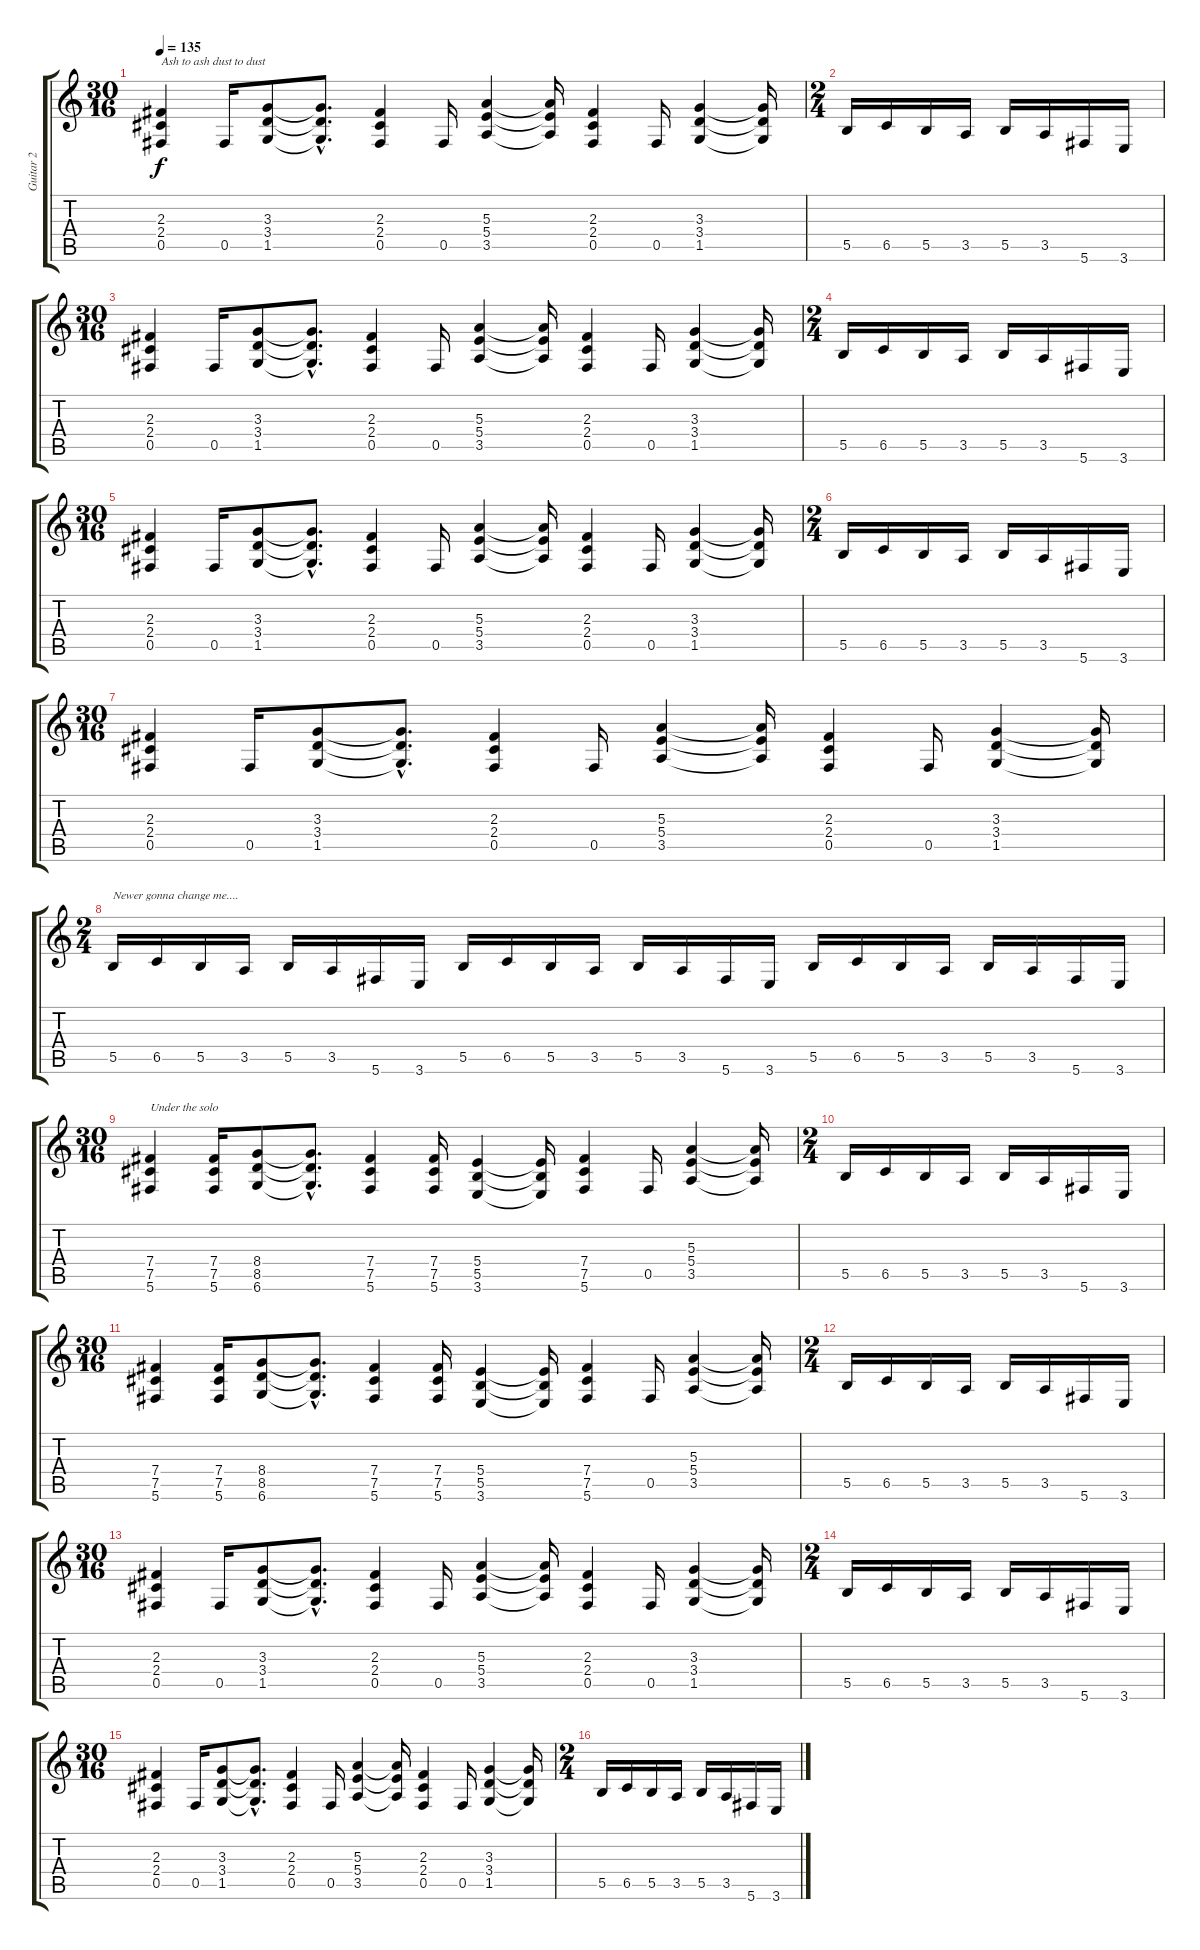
\track ("Guitar 2" "Guitar 2") {instrument distortionguitar}
\staff {score tabs}
\tuning (Db4 A3 E3 B2 Gb2 Db2) {hide}
\ts (30 16)
\tempo 135
\clef g2
\ks c
(2.3 2.4 0.5).4{txt "Ash to ash dust to dust" dy f} 0.5.16 (3.3 3.4 1.5).8 (3.3{hac t} 3.4{hac t} 1.5{hac t}).8{d} (2.3 2.4 0.5).4 0.5.16 (5.3 5.4 3.5).4 (5.3{t} 5.4{t} 3.5{t}).16 (2.3 2.4 0.5).4 0.5.16 (3.3 3.4 1.5).4 (3.3{t} 3.4{t} 1.5{t}).16 |
\ts (2 4)
5.5.16 6.5.16 5.5.16 3.5.16 5.5.16 3.5.16 5.6.16 3.6.16 |
\ts (30 16)
(2.3 2.4 0.5).4 0.5.16 (3.3 3.4 1.5).8 (3.3{hac t} 3.4{hac t} 1.5{hac t}).8{d} (2.3 2.4 0.5).4 0.5.16 (5.3 5.4 3.5).4 (5.3{t} 5.4{t} 3.5{t}).16 (2.3 2.4 0.5).4 0.5.16 (3.3 3.4 1.5).4 (3.3{t} 3.4{t} 1.5{t}).16 |
\ts (2 4)
5.5.16 6.5.16 5.5.16 3.5.16 5.5.16 3.5.16 5.6.16 3.6.16 |
\ts (30 16)
(2.3 2.4 0.5).4 0.5.16 (3.3 3.4 1.5).8 (3.3{hac t} 3.4{hac t} 1.5{hac t}).8{d} (2.3 2.4 0.5).4 0.5.16 (5.3 5.4 3.5).4 (5.3{t} 5.4{t} 3.5{t}).16 (2.3 2.4 0.5).4 0.5.16 (3.3 3.4 1.5).4 (3.3{t} 3.4{t} 1.5{t}).16 |
\ts (2 4)
5.5.16 6.5.16 5.5.16 3.5.16 5.5.16 3.5.16 5.6.16 3.6.16 |
\ts (30 16)
(2.3 2.4 0.5).4 0.5.16 (3.3 3.4 1.5).8 (3.3{hac t} 3.4{hac t} 1.5{hac t}).8{d} (2.3 2.4 0.5).4 0.5.16 (5.3 5.4 3.5).4 (5.3{t} 5.4{t} 3.5{t}).16 (2.3 2.4 0.5).4 0.5.16 (3.3 3.4 1.5).4 (3.3{t} 3.4{t} 1.5{t}).16 |
\ts (2 4)
5.5.16{txt "Newer gonna change me...."} 6.5.16 5.5.16 3.5.16 5.5.16 3.5.16 5.6.16 3.6.16 5.5.16 6.5.16 5.5.16 3.5.16 5.5.16 3.5.16 5.6.16 3.6.16 5.5.16 6.5.16 5.5.16 3.5.16 5.5.16 3.5.16 5.6.16 3.6.16 |
\ts (30 16)
(7.4 7.5 5.6).4{txt "Under the solo"} (7.4 7.5 5.6).16 (8.4 8.5 6.6).8 (8.4{hac t} 8.5{hac t} 6.6{hac t}).8{d} (7.4 7.5 5.6).4 (7.4 7.5 5.6).16 (5.4 5.5 3.6).4 (5.4{t} 5.5{t} 3.6{t}).16 (7.4 7.5 5.6).4 0.5.16 (5.3 5.4 3.5).4 (5.3{t} 5.4{t} 3.5{t}).16 |
\ts (2 4)
5.5.16 6.5.16 5.5.16 3.5.16 5.5.16 3.5.16 5.6.16 3.6.16 |
\ts (30 16)
(7.4 7.5 5.6).4{txt " "} (7.4 7.5 5.6).16 (8.4 8.5 6.6).8 (8.4{hac t} 8.5{hac t} 6.6{hac t}).8{d} (7.4 7.5 5.6).4 (7.4 7.5 5.6).16 (5.4 5.5 3.6).4 (5.4{t} 5.5{t} 3.6{t}).16 (7.4 7.5 5.6).4 0.5.16 (5.3 5.4 3.5).4 (5.3{t} 5.4{t} 3.5{t}).16 |
\ts (2 4)
5.5.16 6.5.16 5.5.16 3.5.16 5.5.16 3.5.16 5.6.16 3.6.16 |
\ts (30 16)
(2.3 2.4 0.5).4 0.5.16 (3.3 3.4 1.5).8 (3.3{hac t} 3.4{hac t} 1.5{hac t}).8{d} (2.3 2.4 0.5).4 0.5.16 (5.3 5.4 3.5).4 (5.3{t} 5.4{t} 3.5{t}).16 (2.3 2.4 0.5).4 0.5.16 (3.3 3.4 1.5).4 (3.3{t} 3.4{t} 1.5{t}).16 |
\ts (2 4)
5.5.16 6.5.16 5.5.16 3.5.16 5.5.16 3.5.16 5.6.16 3.6.16 |
\ts (30 16)
(2.3 2.4 0.5).4 0.5.16 (3.3 3.4 1.5).8 (3.3{hac t} 3.4{hac t} 1.5{hac t}).8{d} (2.3 2.4 0.5).4 0.5.16 (5.3 5.4 3.5).4 (5.3{t} 5.4{t} 3.5{t}).16 (2.3 2.4 0.5).4 0.5.16 (3.3 3.4 1.5).4 (3.3{t} 3.4{t} 1.5{t}).16 |
\ts (2 4)
5.5.16 6.5.16 5.5.16 3.5.16 5.5.16 3.5.16 5.6.16 3.6.16
